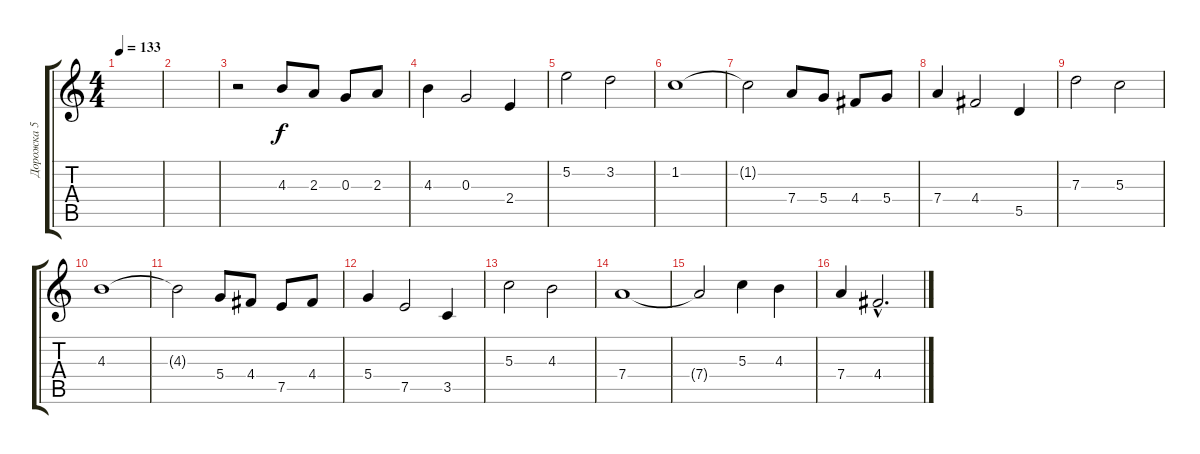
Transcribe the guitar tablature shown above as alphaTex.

\track ("Дорожка 5" "Дорожка 5") {instrument distortionguitar}
\staff {score tabs}
\tuning (E4 B3 G3 D3 A2 E2) {hide}
\ts (4 4)
\tempo 133
\clef g2
\ks c
|
|
r.2 4.3.8 2.3.8 0.3.8 2.3.8 |
4.3.4 0.3.2 2.4.4 |
5.2.2 3.2.2 |
1.2.1 |
1.2{t}.2 7.4.8 5.4.8 4.4.8 5.4.8 |
7.4.4 4.4.2 5.5.4 |
7.3.2 5.3.2 |
4.3.1 |
4.3{t}.2 5.4.8 4.4.8 7.5.8 4.4.8 |
5.4.4 7.5.2 3.5.4 |
5.3.2 4.3.2 |
7.4.1 |
7.4{t}.2 5.3.4 4.3.4 |
7.4.4 4.4{hac}.2{d}
